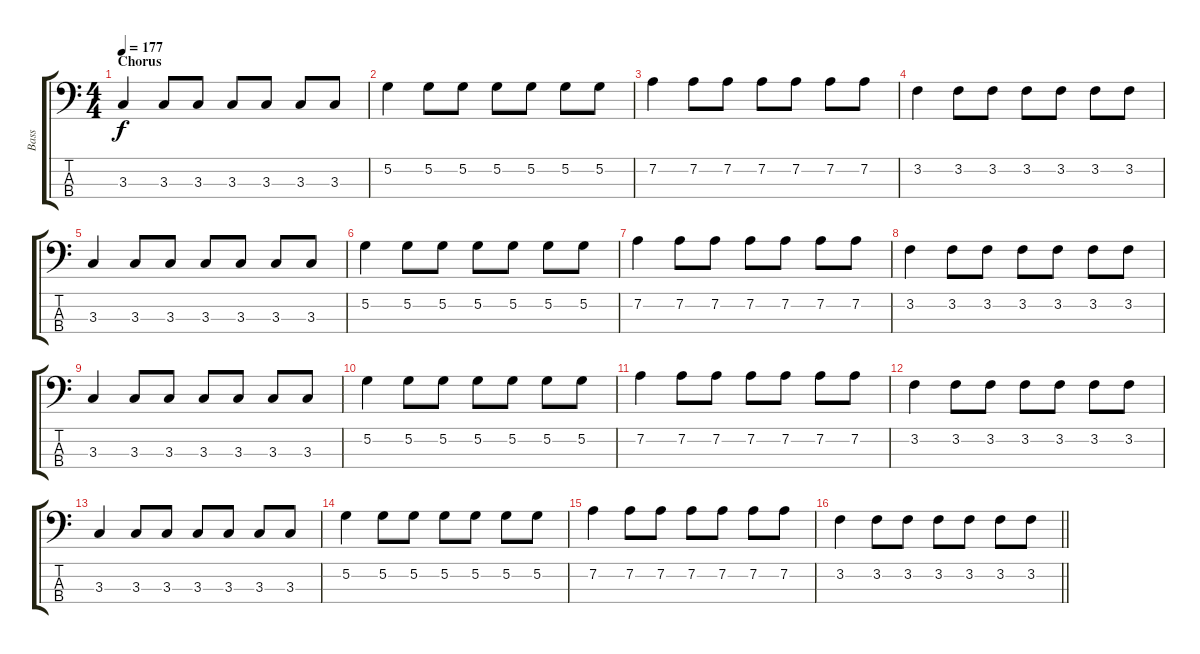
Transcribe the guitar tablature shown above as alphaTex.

\track ("Bass" "Bass") {instrument electricbasspick}
\staff {score tabs}
\tuning (G2 D2 A1 E1) {hide}
\ts (4 4)
\section ("" "Chorus")
\tempo 177
\clef f4
\ks c
3.3.4{dy f} 3.3.8 3.3.8 3.3.8 3.3.8 3.3.8 3.3.8 |
5.2.4 5.2.8 5.2.8 5.2.8 5.2.8 5.2.8 5.2.8 |
7.2.4 7.2.8 7.2.8 7.2.8 7.2.8 7.2.8 7.2.8 |
3.2.4 3.2.8 3.2.8 3.2.8 3.2.8 3.2.8 3.2.8 |
3.3.4 3.3.8 3.3.8 3.3.8 3.3.8 3.3.8 3.3.8 |
5.2.4 5.2.8 5.2.8 5.2.8 5.2.8 5.2.8 5.2.8 |
7.2.4 7.2.8 7.2.8 7.2.8 7.2.8 7.2.8 7.2.8 |
3.2.4 3.2.8 3.2.8 3.2.8 3.2.8 3.2.8 3.2.8 |
3.3.4 3.3.8 3.3.8 3.3.8 3.3.8 3.3.8 3.3.8 |
5.2.4 5.2.8 5.2.8 5.2.8 5.2.8 5.2.8 5.2.8 |
7.2.4 7.2.8 7.2.8 7.2.8 7.2.8 7.2.8 7.2.8 |
3.2.4 3.2.8 3.2.8 3.2.8 3.2.8 3.2.8 3.2.8 |
3.3.4 3.3.8 3.3.8 3.3.8 3.3.8 3.3.8 3.3.8 |
5.2.4 5.2.8 5.2.8 5.2.8 5.2.8 5.2.8 5.2.8 |
7.2.4 7.2.8 7.2.8 7.2.8 7.2.8 7.2.8 7.2.8 |
\barLineRight lightlight
3.2.4 3.2.8 3.2.8 3.2.8 3.2.8 3.2.8 3.2.8
